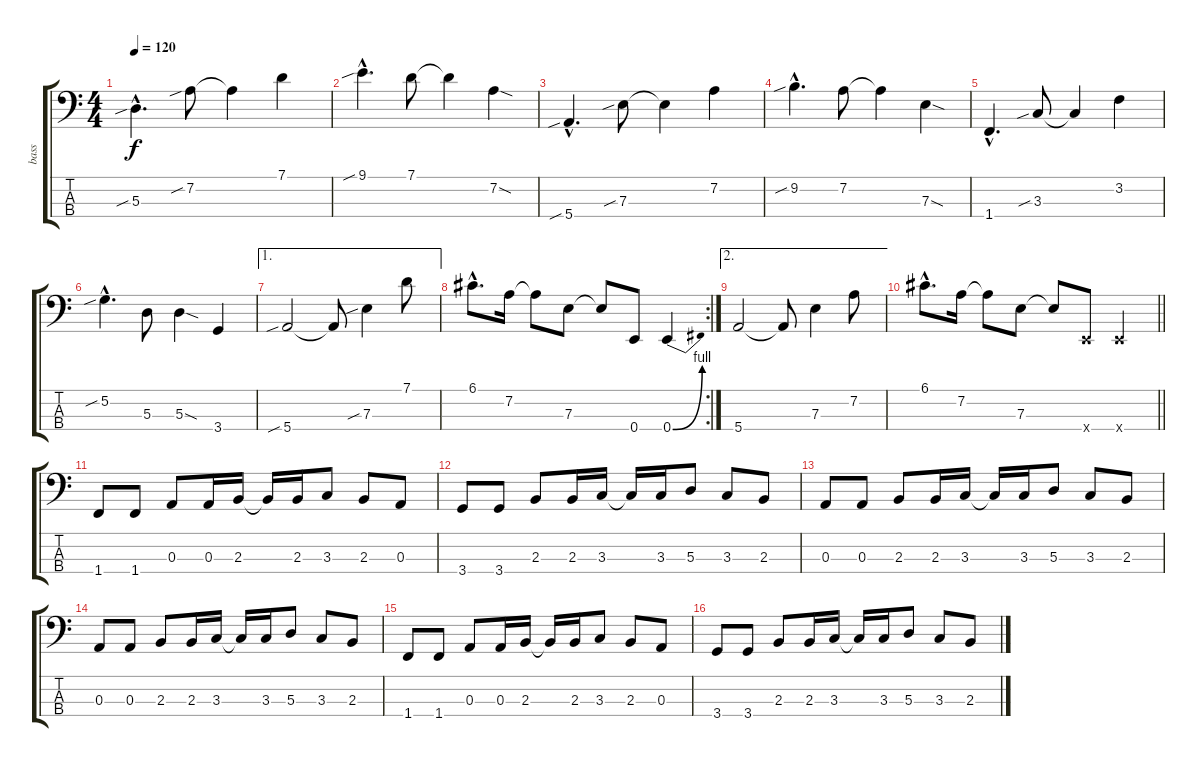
\track ("bass" "bass") {instrument electricbasspick}
\staff {score tabs}
\tuning (G2 D2 A1 E1) {hide}
\ts (4 4)
\tempo 120
\clef f4
\ks c
5.3{sib hac}.4{d dy f} 7.2{sib}.8 7.2{t}.4 7.1.4 |
9.1{sib hac}.4{d} 7.1.8 7.1{t}.4 7.2{sod}.4 |
5.4{sib hac}.4{d} 7.3{sib}.8 7.3{t}.4 7.2.4 |
9.2{sib hac}.4{d} 7.2.8 7.2{t}.4 7.3{sod}.4 |
1.4{hac}.4{d} 3.3{sib}.8 3.3{t}.4 3.2.4 |
5.2{sib hac}.4{d} 5.3.8 5.3{sod}.4 3.4.4 |
\ae 1
5.4{sib}.2 5.4{t}.8 7.3{sib}.4 7.1.8 |
\rc 2
6.1{hac}.8{d} 7.2.16 7.2{t}.8 7.3.8 7.3{t}.8 0.4.8 0.4{be (bend 0 0 60 4)}.4 |
\ae 2
5.4.2 5.4{t}.8 7.3.4 7.2.8 |
\barLineRight lightlight
6.1{hac}.8{d} 7.2.16 7.2{t}.8 7.3.8 7.3{t}.8 0.4{x}.8 0.4{x}.4 |
1.4.8 1.4.8 0.3.8 0.3.16 2.3.16 2.3{t}.16 2.3.16 3.3.8 2.3.8 0.3.8 |
3.4.8 3.4.8 2.3.8 2.3.16 3.3.16 3.3{t}.16 3.3.16 5.3.8 3.3.8 2.3.8 |
0.3.8 0.3.8 2.3.8 2.3.16 3.3.16 3.3{t}.16 3.3.16 5.3.8 3.3.8 2.3.8 |
0.3.8 0.3.8 2.3.8 2.3.16 3.3.16 3.3{t}.16 3.3.16 5.3.8 3.3.8 2.3.8 |
1.4.8 1.4.8 0.3.8 0.3.16 2.3.16 2.3{t}.16 2.3.16 3.3.8 2.3.8 0.3.8 |
3.4.8 3.4.8 2.3.8 2.3.16 3.3.16 3.3{t}.16 3.3.16 5.3.8 3.3.8 2.3.8
